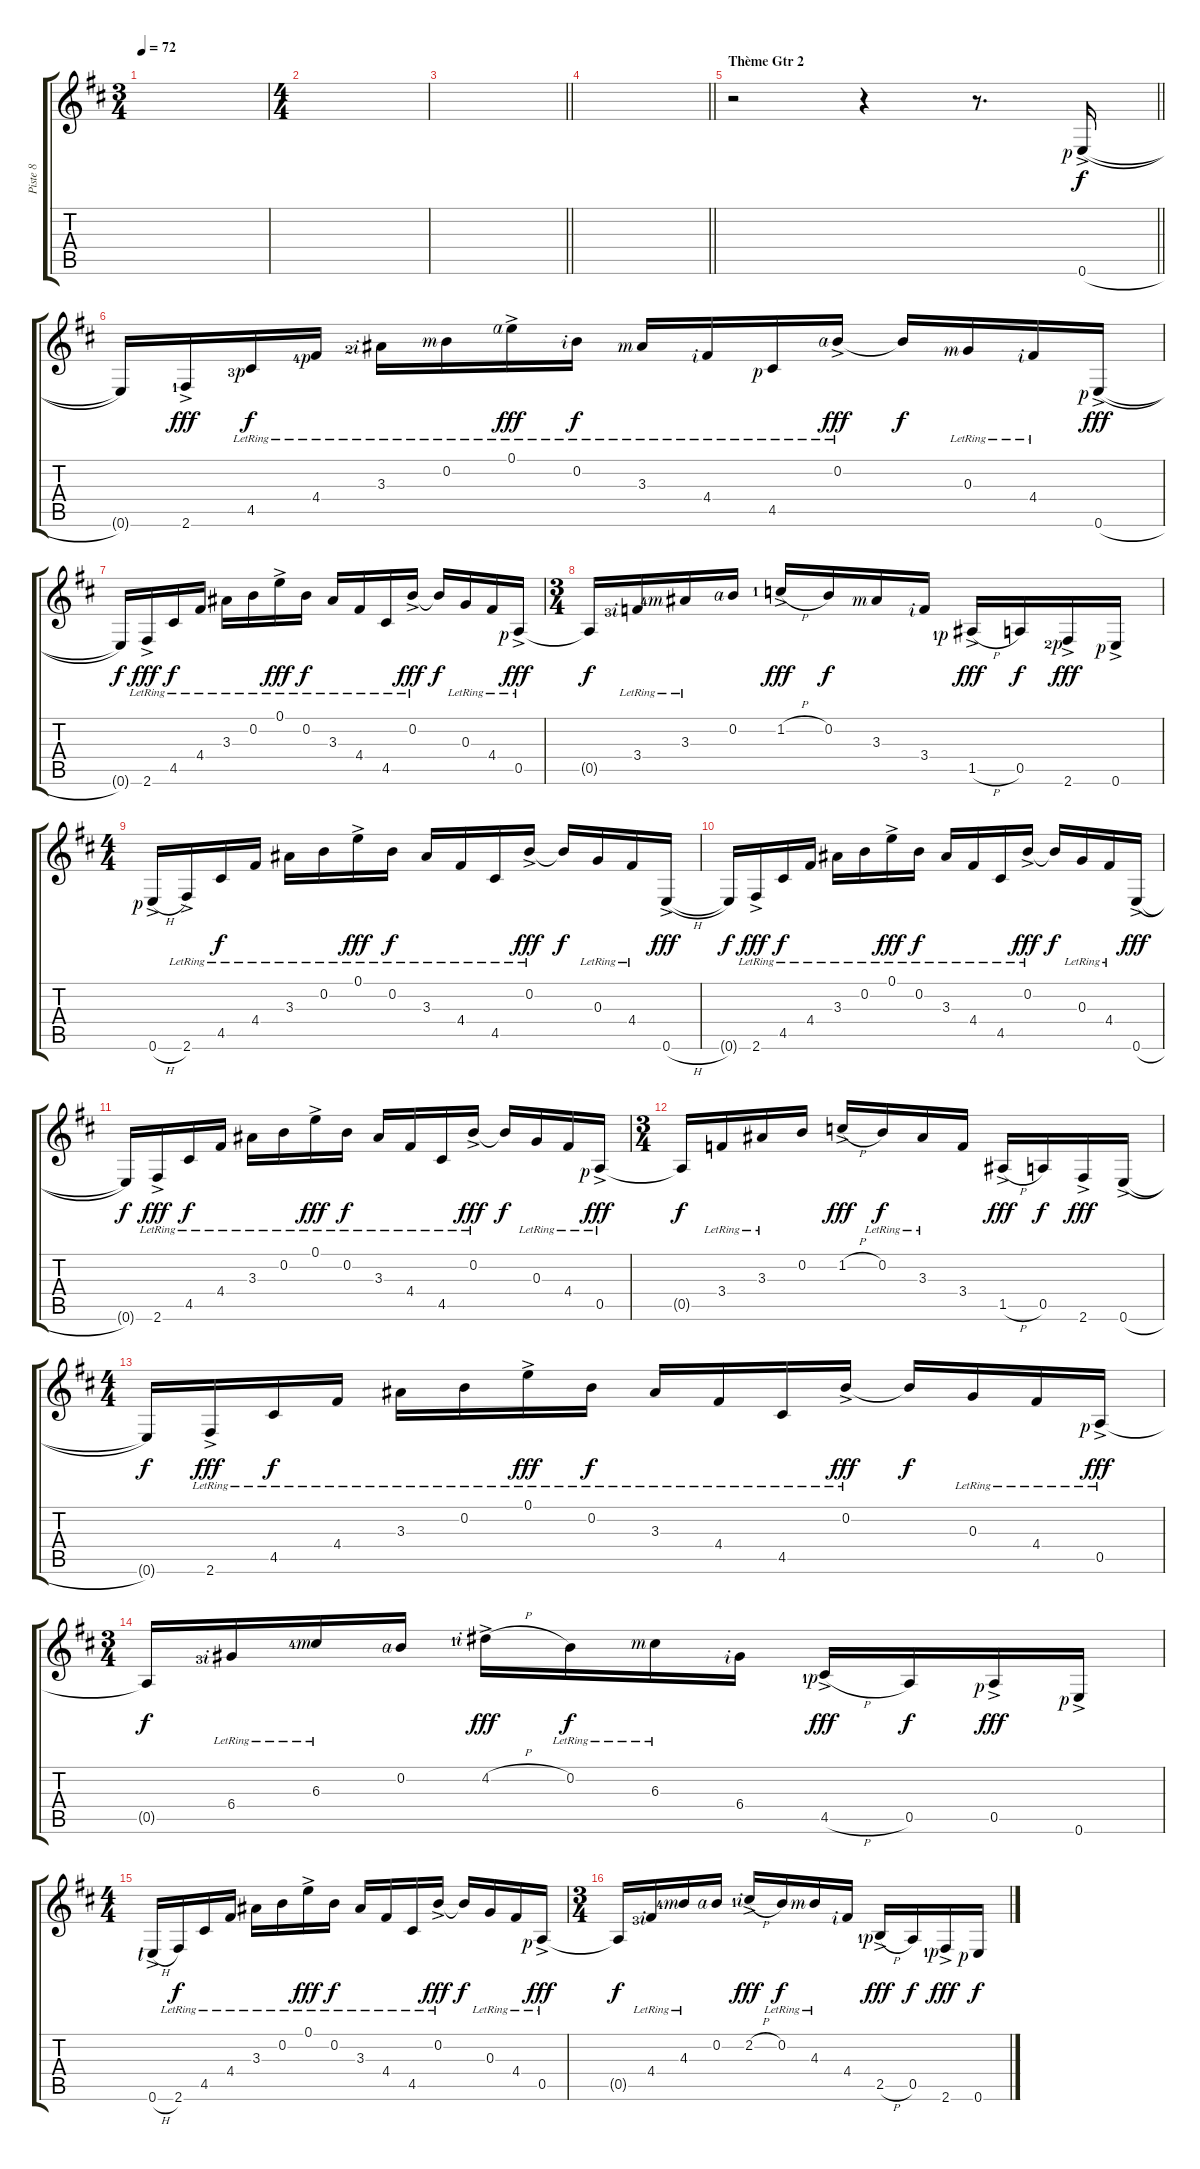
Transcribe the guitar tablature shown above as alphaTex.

\track ("Piste 8" "Piste 8") {instrument acousticguitarnylon}
\staff {score tabs}
\tuning (E4 B3 G3 D3 A2 E2) {hide}
\ts (3 4)
\tempo 72
\clef g2
\ks bminor
|
\ts (4 4)
|
\barLineRight lightlight
|
\barLineRight lightlight
|
\section ("" "Thème Gtr 2")
\barLineRight lightlight
r.2{volume 11 balance 8 instrument acousticguitarnylon} r.4 r.8{d} 0.6{h ac rf 1}.16 |
0.6{t}.16{dy f} 2.6{ac lf 2}.16{dy fff} 4.5{lr lf 4 rf 1}.16{dy f} 4.4{lr lf 5 rf 1}.16 3.3{lr lf 3 rf 2}.16 0.2{lr rf 3}.16 0.1{ac lr rf 4}.16{dy fff} 0.2{lr rf 2}.16{dy f} 3.3{lr rf 3}.16 4.4{lr rf 2}.16 4.5{lr rf 1}.16 0.2{ac lr rf 4}.16{dy fff} 0.2{t}.16{dy f} 0.3{lr rf 3}.16 4.4{lr rf 2}.16 0.6{h ac rf 1}.16{dy fff} |
0.6{t}.16{dy f} 2.6{ac lr}.16{dy fff} 4.5{lr}.16{dy f} 4.4{lr}.16 3.3{lr}.16 0.2{lr}.16 0.1{ac lr}.16{dy fff} 0.2{lr}.16{dy f} 3.3{lr}.16 4.4{lr}.16 4.5{lr}.16 0.2{ac lr}.16{dy fff} 0.2{t}.16{dy f} 0.3{lr}.16 4.4{lr}.16 0.5{ac lr rf 1}.16{dy fff} |
\ts (3 4)
0.5{t}.16{dy f} 3.4{lr lf 4 rf 2}.16 3.3{lr lf 5 rf 3}.16 0.2{rf 4}.16 1.2{h ac lf 2}.16{dy fff} 0.2.16{dy f} 3.3{rf 3}.16 3.4{rf 2}.16 1.5{h ac lf 2 rf 1}.16{dy fff} 0.5.16{dy f} 2.6{ac lf 3 rf 1}.16{dy fff} 0.6{ac rf 1}.16 |
\ts (4 4)
0.6{h ac rf 1}.16 2.6{ac lr}.16 4.5{lr}.16{dy f} 4.4{lr}.16 3.3{lr}.16 0.2{lr}.16 0.1{ac lr}.16{dy fff} 0.2{lr}.16{dy f} 3.3{lr}.16 4.4{lr}.16 4.5{lr}.16 0.2{ac lr}.16{dy fff} 0.2{t}.16{dy f} 0.3{lr}.16 4.4{lr}.16 0.6{h ac}.16{dy fff} |
0.6{t}.16{dy f} 2.6{ac lr}.16{dy fff} 4.5{lr}.16{dy f} 4.4{lr}.16 3.3{lr}.16 0.2{lr}.16 0.1{ac lr}.16{dy fff} 0.2{lr}.16{dy f} 3.3{lr}.16 4.4{lr}.16 4.5{lr}.16 0.2{ac lr}.16{dy fff} 0.2{t}.16{dy f} 0.3{lr}.16 4.4{lr}.16 0.6{h ac}.16{dy fff} |
0.6{t}.16{dy f} 2.6{ac lr}.16{dy fff} 4.5{lr}.16{dy f} 4.4{lr}.16 3.3{lr}.16 0.2{lr}.16 0.1{ac lr}.16{dy fff} 0.2{lr}.16{dy f} 3.3{lr}.16 4.4{lr}.16 4.5{lr}.16 0.2{ac lr}.16{dy fff} 0.2{t}.16{dy f} 0.3{lr}.16 4.4{lr}.16 0.5{ac lr rf 1}.16{dy fff} |
\ts (3 4)
0.5{t}.16{dy f} 3.4{lr}.16 3.3{lr}.16 0.2.16 1.2{h ac}.16{dy fff} 0.2{lr}.16{dy f} 3.3{lr}.16 3.4.16 1.5{h ac}.16{dy fff} 0.5.16{dy f} 2.6{ac}.16{dy fff} 0.6{h ac}.16 |
\ts (4 4)
0.6{t}.16{dy f} 2.6{ac lr}.16{dy fff} 4.5{lr}.16{dy f} 4.4{lr}.16 3.3{lr}.16 0.2{lr}.16 0.1{ac lr}.16{dy fff} 0.2{lr}.16{dy f} 3.3{lr}.16 4.4{lr}.16 4.5{lr}.16 0.2{ac lr}.16{dy fff} 0.2{t}.16{dy f} 0.3{lr}.16 4.4{lr}.16 0.5{ac lr rf 1}.16{dy fff} |
\ts (3 4)
0.5{t}.16{dy f} 6.4{lr lf 4 rf 2}.16 6.3{lr lf 5 rf 3}.16 0.2{rf 4}.16 4.2{h ac lf 2 rf 2}.16{dy fff} 0.2{lr}.16{dy f} 6.3{lr rf 3}.16 6.4{rf 2}.16 4.5{h ac lf 2 rf 1}.16{dy fff} 0.5.16{dy f} 0.5{ac rf 1}.16{dy fff} 0.6{ac rf 1}.16 |
\ts (4 4)
0.6{h ac lf 1}.16 2.6{lr}.16{dy f} 4.5{lr}.16 4.4{lr}.16 3.3{lr}.16 0.2{lr}.16 0.1{ac lr}.16{dy fff} 0.2{lr}.16{dy f} 3.3{lr}.16 4.4{lr}.16 4.5{lr}.16 0.2{ac lr}.16{dy fff} 0.2{t}.16{dy f} 0.3{lr}.16 4.4{lr}.16 0.5{ac lr rf 1}.16{dy fff} |
\ts (3 4)
0.5{t}.16{dy f} 4.4{lr lf 4 rf 2}.16 4.3{lr lf 5 rf 3}.16 0.2{rf 4}.16 2.2{h ac lf 2 rf 2}.16{dy fff} 0.2{lr}.16{dy f} 4.3{lr rf 3}.16 4.4{rf 2}.16 2.5{h ac lf 2 rf 1}.16{dy fff} 0.5.16{dy f} 2.6{ac lf 2 rf 1}.16{dy fff} 0.6{rf 1}.16{dy f}
